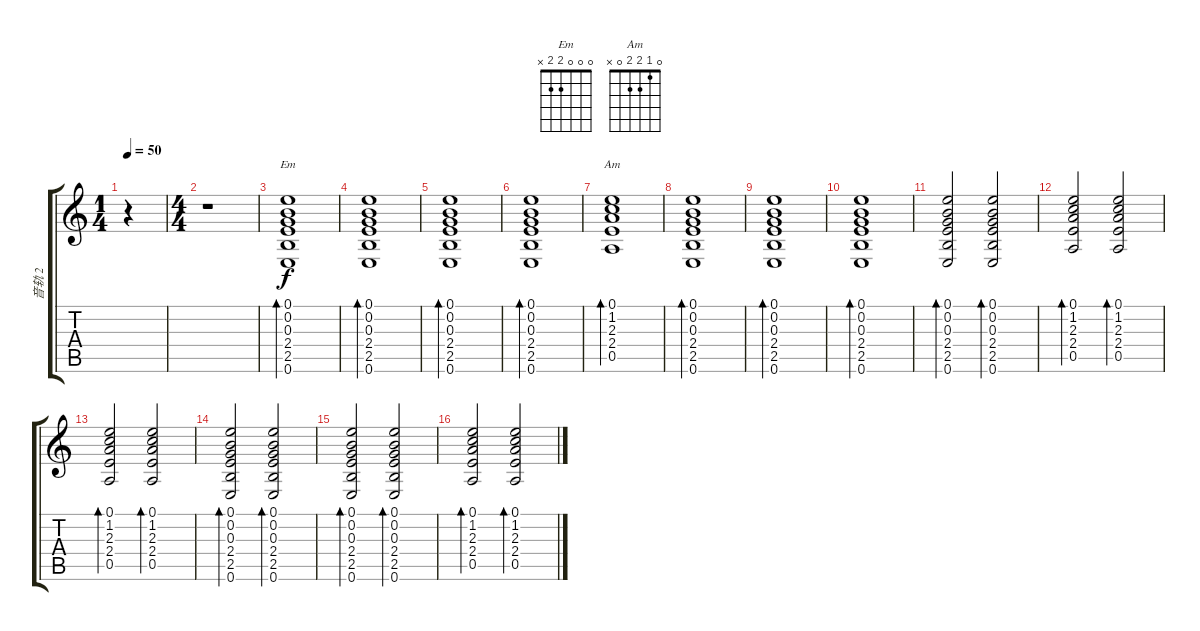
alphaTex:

\track ("音轨 2" "音轨 2") {instrument acousticguitarsteel}
\staff {score tabs}
\tuning (E4 B3 G3 D3 A2 E2) {hide}
\chord ("Em" 0 0 0 2 2 x)
\chord ("Am" 0 1 2 2 0 x)
\ts (1 4)
\tempo 50
\clef g2
\ks c
r.4{dy f instrument acousticguitarsteel} |
\ts (4 4)
r.1 |
(0.1 0.2 0.3 2.4 2.5 0.6).1{bd 120 ch "Em"} |
(0.1 0.2 0.3 2.4 2.5 0.6).1{bd 120} |
(0.1 0.2 0.3 2.4 2.5 0.6).1{bd 120} |
(0.1 0.2 0.3 2.4 2.5 0.6).1{bd 120} |
(0.1 1.2 2.3 2.4 0.5).1{bd 120 ch "Am"} |
(0.1 0.2 0.3 2.4 2.5 0.6).1{bd 120} |
(0.1 0.2 0.3 2.4 2.5 0.6).1{bd 120} |
(0.1 0.2 0.3 2.4 2.5 0.6).1{bd 120} |
(0.1 0.2 0.3 2.4 2.5 0.6).2{bd 120} (0.1 0.2 0.3 2.4 2.5 0.6).2{bd 120} |
(0.1 1.2 2.3 2.4 0.5).2{bd 120} (0.1 1.2 2.3 2.4 0.5).2{bd 120} |
(0.1 1.2 2.3 2.4 0.5).2{bd 120} (0.1 1.2 2.3 2.4 0.5).2{bd 120} |
(0.1 0.2 0.3 2.4 2.5 0.6).2{bd 120} (0.1 0.2 0.3 2.4 2.5 0.6).2{bd 120} |
(0.1 0.2 0.3 2.4 2.5 0.6).2{bd 120} (0.1 0.2 0.3 2.4 2.5 0.6).2{bd 120} |
(0.1 1.2 2.3 2.4 0.5).2{bd 120} (0.1 1.2 2.3 2.4 0.5).2{bd 120}
